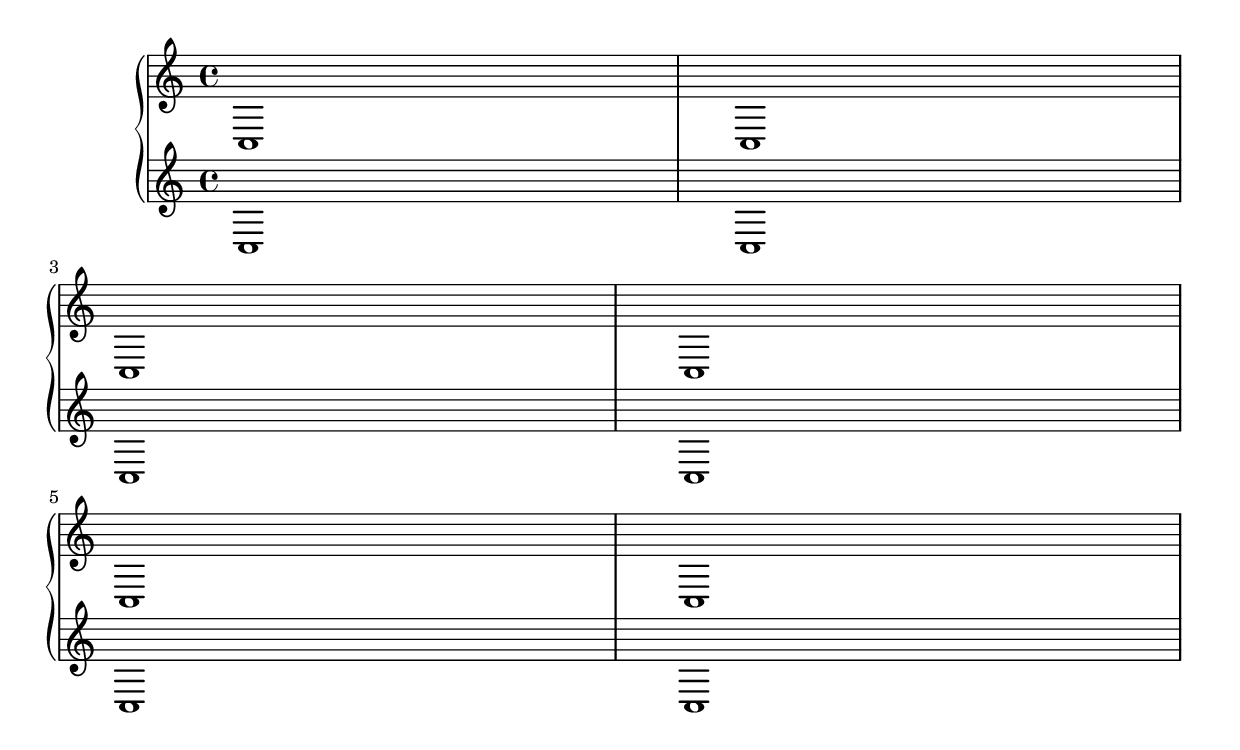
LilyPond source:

\version "2.7.39"

\header {

  texidoc = "System separators maybe defined as markups in the
@code{systemSeparator} field of the bookpaper block. They are centered
between the boundary staffs of each system. "

}

\paper {
  systemSeparatorMarkup = \slashSeparator

}
foobar = \relative { c1 c \break c c  \break c c }
\book
{
  \score {
     \new GrandStaff <<
       \new Staff \foobar 
       \new Staff \foobar 
     >>
  }
}
